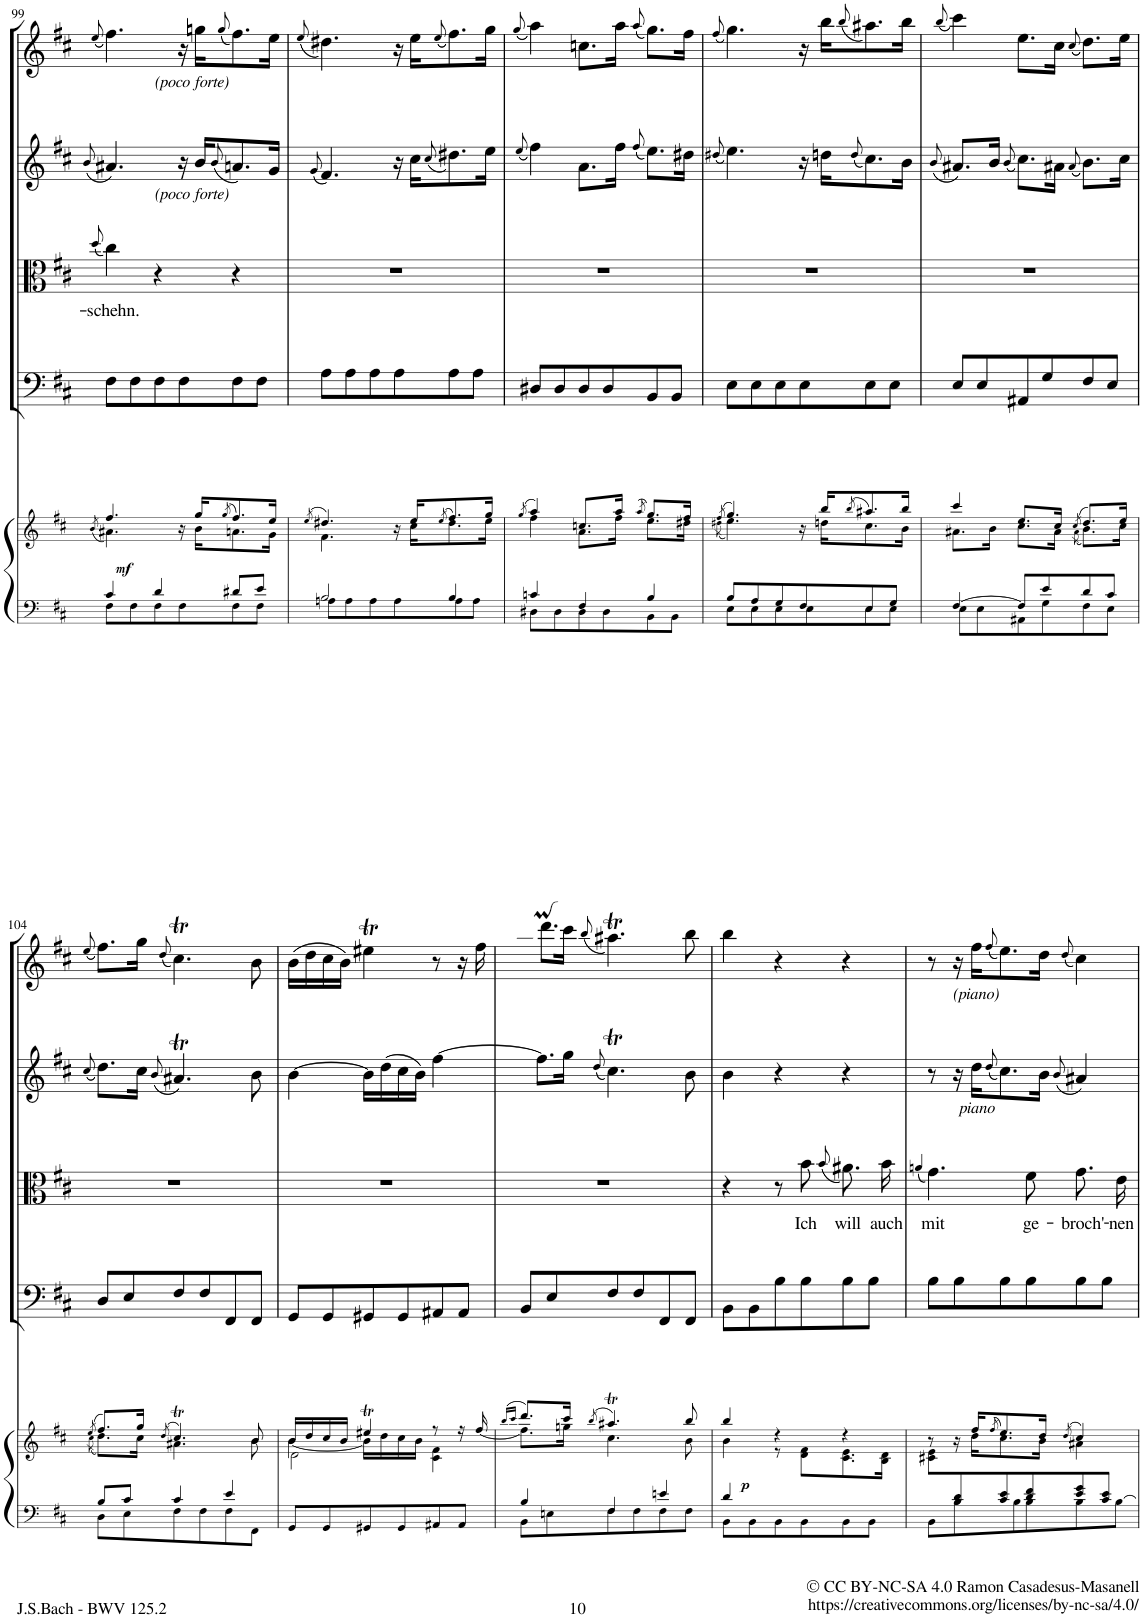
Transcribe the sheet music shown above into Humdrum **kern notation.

**kern	**kern	**dynam	**kern	**kern	**text	**kern	**dynam	**kern	**dynam
*part5	*part5	*part5	*part4	*part3	*part3	*part2	*part2	*part1	*part1
*staff6	*staff5	*staff5/6	*staff4	*staff3	*staff3	*staff2	*staff2	*staff1	*staff1
*I"Piano reduction	*	*	*I"Continuo	*I"Alto	*	*I"Oboe d'amore	*	*I"Flauto traverso	*
*I'Pno	*	*	*	*	*	*I'Ob	*	*I'Fl	*
!!LO:PB:g=z
*clefF4	*clefG2	*	*clefF4	*clefC3	*	*clefG2	*	*clefG2	*
*k[f#c#]	*k[f#c#]	*	*k[f#c#]	*k[f#c#]	*	*k[f#c#]	*	*k[f#c#]	*
*M3/4	*M3/4	*	*M3/4	*M3/4	*	*M3/4	*	*M3/4	*
=99	=99	=99	=99	=99	=99	=99	=99	=99	=99
*	*^	*	*	*	*	*	*	*	*
.	.	(8qb/	.	.	(8qdd/	.	(8qb/	.	(8qee/	.
*^	*	*	*	*	*	*	*	*	*	*
!	!	!	!	!LO:DY:b	!	!	!LO:LY:b	!	!	!	!
4c#/	8F#\L	4.ff#/	4.a#X\)	mf	8F#\L	4cc#\)	-schehn.	4.a#X/)	.	4.ff#\)	.
.	8F#\	.	.	.	8F#\	.	.	.	.	.	.
4d/	8F#\	.	.	.	8F#\	4r	.	.	.	.	.
.	8F#\	16r	16ryy	.	8F#\	.	.	16r	.	16r	.
!	!	!	!	!	!	!	!	!	!LO:DY:b	!	!LO:DY:b
.	.	16gg/KL	16b\KL	.	.	.	.	16b/KL	other-dynamics	16ggn\KL	other-dynamics
.	.	(8qgg/	.	.	.	.	.	(8qb/	.	(8qgg/	.
8d#X/L	8F#\	8.ff#/)	8.an\	.	8F#\	4r	.	8.an/)	.	8.ff#\)	.
8e/J	8F#\J	.	.	.	8F#\J	.	.	.	.	.	.
.	.	16ee/Jk	16g\Jk	.	.	.	.	16g/Jk	.	16ee\Jk	.
=100	=100	=100	=100	=100	=100	=100	=100	=100	=100	=100	=100
.	.	(8qee/	.	.	.	.	.	(8qg/	.	(8qee/	.
2B/	8An\L	4.dd#X/)	4.f#\	.	8A\L	2.r	.	4.f#/)	.	4.dd#X\)	.
.	8A\	.	.	.	8A\	.	.	.	.	.	.
.	8A\	.	.	.	8A\	.	.	.	.	.	.
.	8A\	16r	16ryy	.	8A\	.	.	16r	.	16r	.
.	.	16ee/KL	16cc#\KL	.	.	.	.	16cc#\KL	.	16ee\KL	.
.	.	(>8qee/	.	.	.	.	.	(8qcc#/	.	(8qee/	.
4B/	8A\	8.ff#/)	8.dd#\	.	8A\	.	.	8.dd#X\)	.	8.ff#\)	.
.	8A\J	.	.	.	8A\J	.	.	.	.	.	.
.	.	16gg/Jk	16ee\Jk	.	.	.	.	16ee\Jk	.	16gg\Jk	.
=101	=101	=101	=101	=101	=101	=101	=101	=101	=101	=101	=101
.	.	(>8qgg/	.	.	.	.	.	(8qee/	.	(8qgg/	.
4cn/	8D#X\L	4aa/)	4ff#\	.	8D#X/L	2.r	.	4ff#\)	.	4aa\)	.
.	8D#\	.	.	.	8D#/	.	.	.	.	.	.
4F#/	8D#\	8.ccn/L	8.a\L	.	8D#/	.	.	8.a\L	.	8.ccn\L	.
.	8D#\	.	.	.	8D#/	.	.	.	.	.	.
.	.	16aa/Jk	16ff#\Jk	.	.	.	.	16ff#\Jk	.	16aa\Jk	.
.	.	(8qaa/	.	.	.	.	.	(8qff#/	.	(8qaa/	.
4B/	8BB\	8.gg/L)	8.ee\L	.	8BB/	.	.	8.ee\L)	.	8.gg\L)	.
.	8BB\J	.	.	.	8BB/J	.	.	.	.	.	.
.	.	16ff#/Jk	16dd#X\Jk	.	.	.	.	16dd#X\Jk	.	16ff#\Jk	.
=102	=102	=102	=102	=102	=102	=102	=102	=102	=102	=102	=102
.	.	(>8qff#/	(<8qdd#X\	.	.	.	.	(8qdd#X/	.	(8qff#/	.
8B/L	8E\L	4.gg/)	4.ee\)	.	8E\L	2.r	.	4.ee\)	.	4.gg\)	.
8A/	8E\	.	.	.	8E\	.	.	.	.	.	.
8G/	8E\	.	.	.	8E\	.	.	.	.	.	.
8F#/	8E\	16r	16ryy	.	8E\	.	.	16r	.	16r	.
.	.	16bb/KL	16ddn\KL	.	.	.	.	16ddn\KL	.	16bb\KL	.
.	.	(8qbb/	.	.	.	.	.	(8qdd/	.	(8qbb/	.
8E/	8E\	8.aa#X/)	8.cc#\	.	8E\	.	.	8.cc#\)	.	8.aa#X\)	.
8G/J	8E\J	.	.	.	8E\J	.	.	.	.	.	.
.	.	16bb/Jk	16b\Jk	.	.	.	.	16b\Jk	.	16bb\Jk	.
=103	=103	=103	=103	=103	=103	=103	=103	=103	=103	=103	=103
.	.	.	.	.	.	.	.	(8qb/	.	(8qbb/	.
[4F#/	8E\L	4ccc#/	8.a#X\L	.	8E/L	2.r	.	8.a#X/L)	.	4ccc#\)	.
.	8E\	.	.	.	8E/	.	.	.	.	.	.
.	.	.	16b\Jk	.	.	.	.	16b/Jk	.	.	.
.	.	.	.	.	.	.	.	(8qb/	.	.	.
8F#/L]	8AA#X\	8.ee/L	8.cc#\L	.	8AA#X/	.	.	8.cc#\L)	.	8.ee\L	.
8e/	8G\	.	.	.	8G/	.	.	.	.	.	.
.	.	16cc#/Jk	16a#\Jk	.	.	.	.	16a#X\Jk	.	16cc#\Jk	.
.	.	(>8qcc#/	(<8qa#\	.	.	.	.	(8qa#/	.	(8qcc#/	.
8d/	8F#\	8.dd/L)	8.b\L)	.	8F#/	.	.	8.b\L)	.	8.dd\L)	.
8c#/J	8E\J	.	.	.	8E/J	.	.	.	.	.	.
.	.	16ee/Jk	16cc#\Jk	.	.	.	.	16cc#\Jk	.	16ee\Jk	.
!!LO:LB:g=z
=104	=104	=104	=104	=104	=104	=104	=104	=104	=104	=104	=104
.	.	(>8qee/	(<8qcc#\	.	.	.	.	(8qcc#/	.	(8qee/	.
8B/L	8D\L	8.ff#/L)	8.dd\L)	.	8D/L	2.r	.	8.dd\L)	.	8.ff#\L)	.
8c#/J	8E\	.	.	.	8E/	.	.	.	.	.	.
.	.	16gg/Jk	16cc#\Jk	.	.	.	.	16cc#\Jk	.	16gg\Jk	.
.	.	(>8qdd/	.	.	.	.	.	(8qb/	.	(8qdd/	.
4c#/	8F#\	4.cc#t/)	4.a#X\	.	8F#/	.	.	4.a#Xt/)	.	4.cc#t\)	.
.	8F#\	.	.	.	8F#/	.	.	.	.	.	.
4e/	8F#\	.	.	.	8FF#/	.	.	.	.	.	.
.	8FF#\J	8b/	8b\	.	8FF#/J	.	.	8b\	.	8b\	.
*v	*v	*	*	*	*	*	*	*	*	*	*
=105	=105	=105	=105	=105	=105	=105	=105	=105	=105	=105
*	*	*^	*	*	*	*	*	*	*	*
8GG/L	16b/LL	[4b\	2d\	.	8GG/L	2.r	.	[4b\	.	(16b\LL	.
.	16dd/	.	.	.	.	.	.	.	.	16dd\	.
8GG/	16cc#/	.	.	.	8GG/	.	.	.	.	16cc#\	.
.	16b/JJ	.	.	.	.	.	.	.	.	16b\JJ)	.
8GG#X/	4ee#Xt/	16b\LL]	.	.	8GG#X/	.	.	16b\LL]	.	4ee#Xt\	.
.	.	16dd\	.	.	.	.	.	(16dd\	.	.	.
8GG#/	.	16cc#\	.	.	8GG#/	.	.	16cc#\	.	.	.
.	.	16b\JJ	.	.	.	.	.	16b\JJ)	.	.	.
8AA#X/	8r	4c#\ 4f#\	4ryy	.	8AA#X/	.	.	[4ff#\	.	8r	.
8AA#/J	16r	.	.	.	8AA#/J	.	.	.	.	16r	.
.	[<16ff#/	.	.	.	.	.	.	.	.	16ff#\	.
*	*v	*v	*v	*	*	*	*	*	*	*	*
=106	=106	=106	=106	=106	=106	=106	=106	=106	=106
.	(>16qbb/LL	.	.	.	.	.	.	.	.
.	16qccc#/JJ	.	.	.	.	.	.	.	.
*^	*^	*	*	*	*	*	*	*	*
4B/	8BB\L	8.ddd/L)	8.ff#\L]	.	8BB/L	2.r	.	8.ff#\L]	.	8.ddd\L	.
.	8En\	.	.	.	8E/	.	.	.	.	.	.
.	.	16ccc#/Jk	16ggn\Jk	.	.	.	.	16gg\Jk	.	16ccc#\Jk	.
.	.	(8qbb/	.	.	.	.	.	(8qdd/	.	(8qbb/	.
4F#/	8F#\	4.aa#Xt/)	4.cc#\	.	8F#/	.	.	4.cc#t\)	.	4.aa#Xt\)	.
.	8F#\	.	.	.	8F#/	.	.	.	.	.	.
4en/	8F#\	.	.	.	8FF#/	.	.	.	.	.	.
.	8F#\J	8bb/	8b\	.	8FF#/J	.	.	8b\	.	8bb\	.
=107	=107	=107	=107	=107	=107	=107	=107	=107	=107	=107	=107
!	!	!	!	!LO:DY:b	!	!	!	!	!	!	!
4d/	8BB\L	4bb/	4b\	p	8BB\L	4r	.	4b\	.	4bb\	.
.	8BB\	.	.	.	8BB\	.	.	.	.	.	.
4ryy	8BB\	4r	8r	.	8B\	8r	.	4r	.	4r	.
!	!	!	!	!	!	!	!LO:LY:b	!	!	!	!
.	8BB\	.	8d\ 8f#\L	.	8B\	8b\	Ich	.	.	.	.
.	.	.	.	.	.	(8qb/	.	.	.	.	.
!	!	!	!	!	!	!	!LO:LY:b	!	!	!	!
4ryy	8BB\	4r	8.c#\ 8.e\	.	8B\	8.a#X\L)	will	4r	.	4r	.
.	8BB\J	.	.	.	8B\J	.	.	.	.	.	.
!	!	!	!	!	!	!	!LO:LY:b	!	!	!	!
.	.	.	16B\ 16d\Jk	.	.	16b\Jk	auch	.	.	.	.
*	*	*v	*v	*	*	*	*	*	*	*	*
=108	=108	=108	=108	=108	=108	=108	=108	=108	=108	=108
.	.	.	.	.	(4qan/	.	.	.	.	.
*	*	*^	*	*	*	*	*	*	*	*
*	*	*	*^	*	*	*	*	*	*	*	*
!	!	!	!	!	!	!	!	!LO:LY:b	!	!	!	!
8ryy	8BB\L	8r	8ryy	8c#X\ 8e\L	.	8B\L	4.g\)	mit	8r	.	8r	.
8B/ 8d/	8B\	16r	16ryy	2ryy	.	8B\	.	.	16r	.	16r	.
!	!	!	!	!	!	!	!	!	!	!LO:DY:b	!	!LO:DY:b
.	.	16ff#/KL	16dd\KL	.	.	.	.	.	16dd\KL	other-dynamics	16ff#\KL	other-dynamics
.	.	(8qff#/	.	.	.	.	.	.	(8qdd/	.	(8qff#/	.
8c#/ 8e/	8B\	8.ee/)	8.cc#\	.	.	8B\	.	.	8.cc#\)	.	8.ee\)	.
!	!	!	!	!	!	!	!	!LO:LY:b	!	!	!	!
8d/ 8f#/	8B\	.	.	.	.	8B\	8f#\	ge-	.	.	.	.
.	.	16dd/Jk	16b\Jk	.	.	.	.	.	16b\Jk	.	16dd\Jk	.
.	.	(>8qdd/	.	.	.	.	.	.	(8qb/	.	(8qdd/	.
!	!	!	!	!	!	!	!	!LO:LY:b	!	!	!	!
8e/ 8g/	8B\	4cc#/)	4a#X\	.	.	8B\	8.g\L	-broch'-	4a#X/)	.	4cc#\)	.
[8c#/ 8e/J	8B\J	.	.	8ryy	.	8B\J	.	.	.	.	.	.
!	!	!	!	!	!	!	!	!LO:LY:b	!	!	!	!
.	.	.	.	.	.	.	16e\Jk	-nen	.	.	.	.
*v	*v	*	*	*	*	*	*	*	*	*	*	*
*	*v	*v	*v	*	*	*	*	*	*	*	*
=	=	=	=	=	=	=	=	=	=
*-	*-	*-	*-	*-	*-	*-	*-	*-	*-
